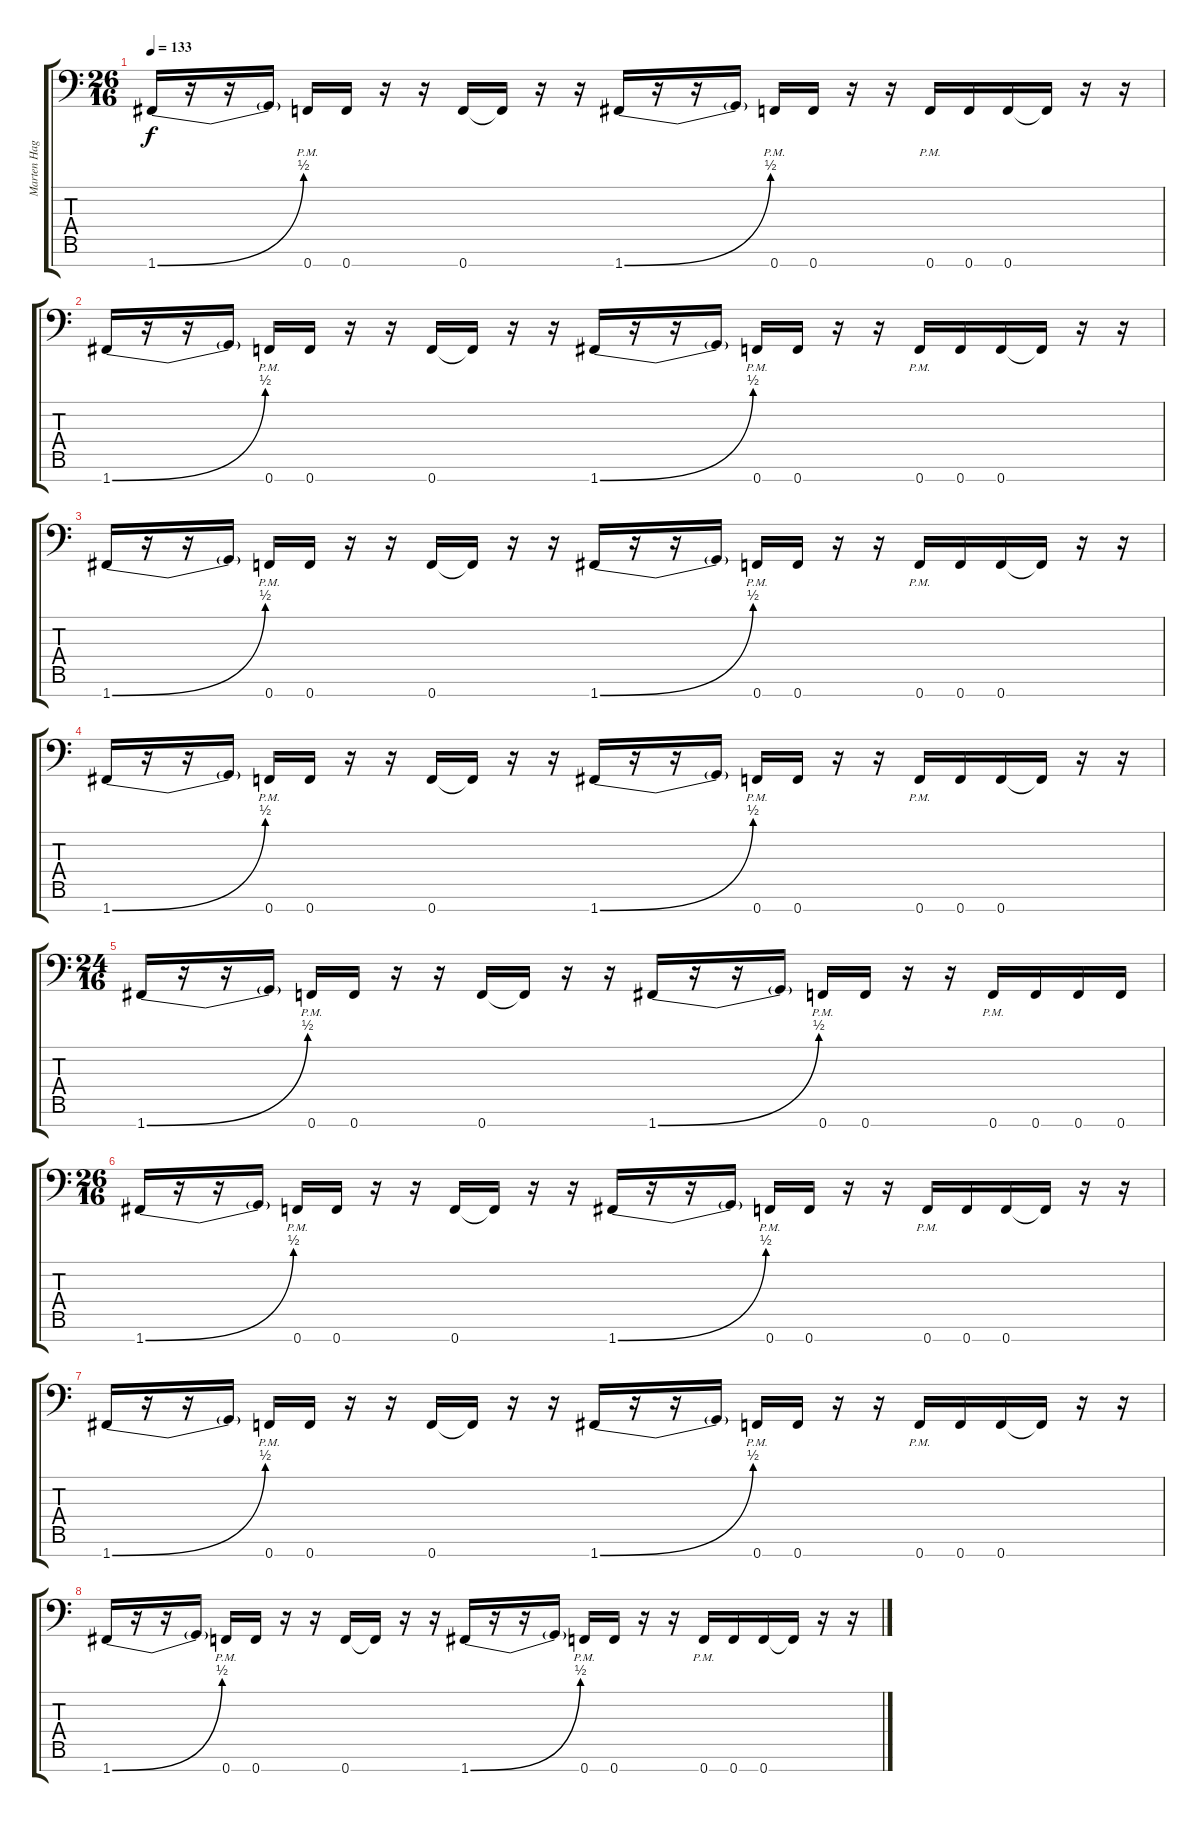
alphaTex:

\track ("Marten Hagström ( Rythm )" "Marten Hag") {instrument distortionguitar}
\staff {score tabs}
\tuning (Bb3 F3 Db3 Ab2 Eb2 Bb1 F1) {hide}
\ts (26 16)
\tempo 133
\clef f4
\ks c
1.7{be (bend 0 0 60 2)}.16{dy f} r.16 r.16 1.7{t}.16 0.7{pm}.16 0.7.16 r.16 r.16 0.7.16 0.7{t}.16 r.16 r.16 1.7{be (bend 0 0 60 2)}.16 r.16 r.16 1.7{t}.16 0.7{pm}.16 0.7.16 r.16 r.16 0.7{pm}.16 0.7.16 0.7.16 0.7{t}.16 r.16 r.16 |
1.7{be (bend 0 0 60 2)}.16 r.16 r.16 1.7{t}.16 0.7{pm}.16 0.7.16 r.16 r.16 0.7.16 0.7{t}.16 r.16 r.16 1.7{be (bend 0 0 60 2)}.16 r.16 r.16 1.7{t}.16 0.7{pm}.16 0.7.16 r.16 r.16 0.7{pm}.16 0.7.16 0.7.16 0.7{t}.16 r.16 r.16 |
1.7{be (bend 0 0 60 2)}.16 r.16 r.16 1.7{t}.16 0.7{pm}.16 0.7.16 r.16 r.16 0.7.16 0.7{t}.16 r.16 r.16 1.7{be (bend 0 0 60 2)}.16 r.16 r.16 1.7{t}.16 0.7{pm}.16 0.7.16 r.16 r.16 0.7{pm}.16 0.7.16 0.7.16 0.7{t}.16 r.16 r.16 |
1.7{be (bend 0 0 60 2)}.16 r.16 r.16 1.7{t}.16 0.7{pm}.16 0.7.16 r.16 r.16 0.7.16 0.7{t}.16 r.16 r.16 1.7{be (bend 0 0 60 2)}.16 r.16 r.16 1.7{t}.16 0.7{pm}.16 0.7.16 r.16 r.16 0.7{pm}.16 0.7.16 0.7.16 0.7{t}.16 r.16 r.16 |
\ts (24 16)
1.7{be (bend 0 0 60 2)}.16 r.16 r.16 1.7{t}.16 0.7{pm}.16 0.7.16 r.16 r.16 0.7.16 0.7{t}.16 r.16 r.16 1.7{be (bend 0 0 60 2)}.16 r.16 r.16 1.7{t}.16 0.7{pm}.16 0.7.16 r.16 r.16 0.7{pm}.16 0.7.16 0.7.16 0.7.16 |
\ts (26 16)
1.7{be (bend 0 0 60 2)}.16 r.16 r.16 1.7{t}.16 0.7{pm}.16 0.7.16 r.16 r.16 0.7.16 0.7{t}.16 r.16 r.16 1.7{be (bend 0 0 60 2)}.16 r.16 r.16 1.7{t}.16 0.7{pm}.16 0.7.16 r.16 r.16 0.7{pm}.16 0.7.16 0.7.16 0.7{t}.16 r.16 r.16 |
1.7{be (bend 0 0 60 2)}.16 r.16 r.16 1.7{t}.16 0.7{pm}.16 0.7.16 r.16 r.16 0.7.16 0.7{t}.16 r.16 r.16 1.7{be (bend 0 0 60 2)}.16 r.16 r.16 1.7{t}.16 0.7{pm}.16 0.7.16 r.16 r.16 0.7{pm}.16 0.7.16 0.7.16 0.7{t}.16 r.16 r.16 |
1.7{be (bend 0 0 60 2)}.16 r.16 r.16 1.7{t}.16 0.7{pm}.16 0.7.16 r.16 r.16 0.7.16 0.7{t}.16 r.16 r.16 1.7{be (bend 0 0 60 2)}.16 r.16 r.16 1.7{t}.16 0.7{pm}.16 0.7.16 r.16 r.16 0.7{pm}.16 0.7.16 0.7.16 0.7{t}.16 r.16 r.16
